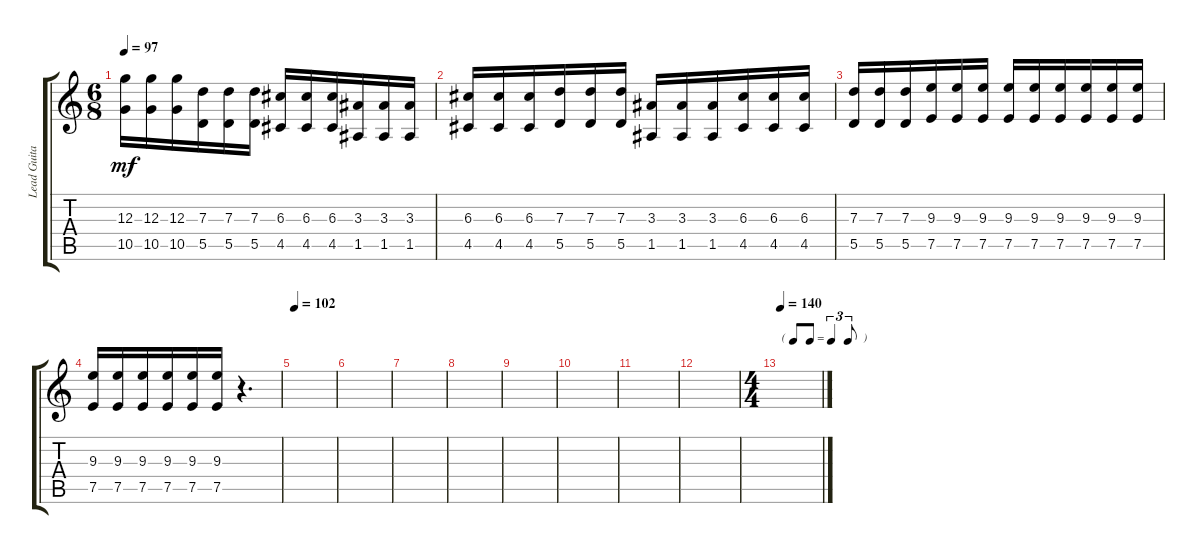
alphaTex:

\track ("Lead Guitar 3 [Peter Lindgren + Mikael A" "Lead Guita") {instrument distortionguitar}
\staff {score tabs}
\tuning (E4 B3 G3 D3 A2 E2) {hide}
\ts (6 8)
\tempo 97
\clef g2
\ks c
(12.3 10.5).16{dy mf} (12.3 10.5).16 (12.3 10.5).16 (7.3 5.5).16 (7.3 5.5).16 (7.3 5.5).16 (6.3 4.5).16 (6.3 4.5).16 (6.3 4.5).16 (3.3 1.5).16 (3.3 1.5).16 (3.3 1.5).16 |
(6.3 4.5).16 (6.3 4.5).16 (6.3 4.5).16 (7.3 5.5).16 (7.3 5.5).16 (7.3 5.5).16 (3.3 1.5).16 (3.3 1.5).16 (3.3 1.5).16 (6.3 4.5).16 (6.3 4.5).16 (6.3 4.5).16 |
(7.3 5.5).16 (7.3 5.5).16 (7.3 5.5).16 (9.3 7.5).16 (9.3 7.5).16 (9.3 7.5).16 (9.3 7.5).16 (9.3 7.5).16 (9.3 7.5).16 (9.3 7.5).16 (9.3 7.5).16 (9.3 7.5).16 |
(9.3 7.5).16 (9.3 7.5).16 (9.3 7.5).16 (9.3 7.5).16 (9.3 7.5).16 (9.3 7.5).16 r.4{d} |
\tempo 102
|
|
|
|
|
|
|
|
\ts (4 4)
\tf triplet8th
\tempo 140
